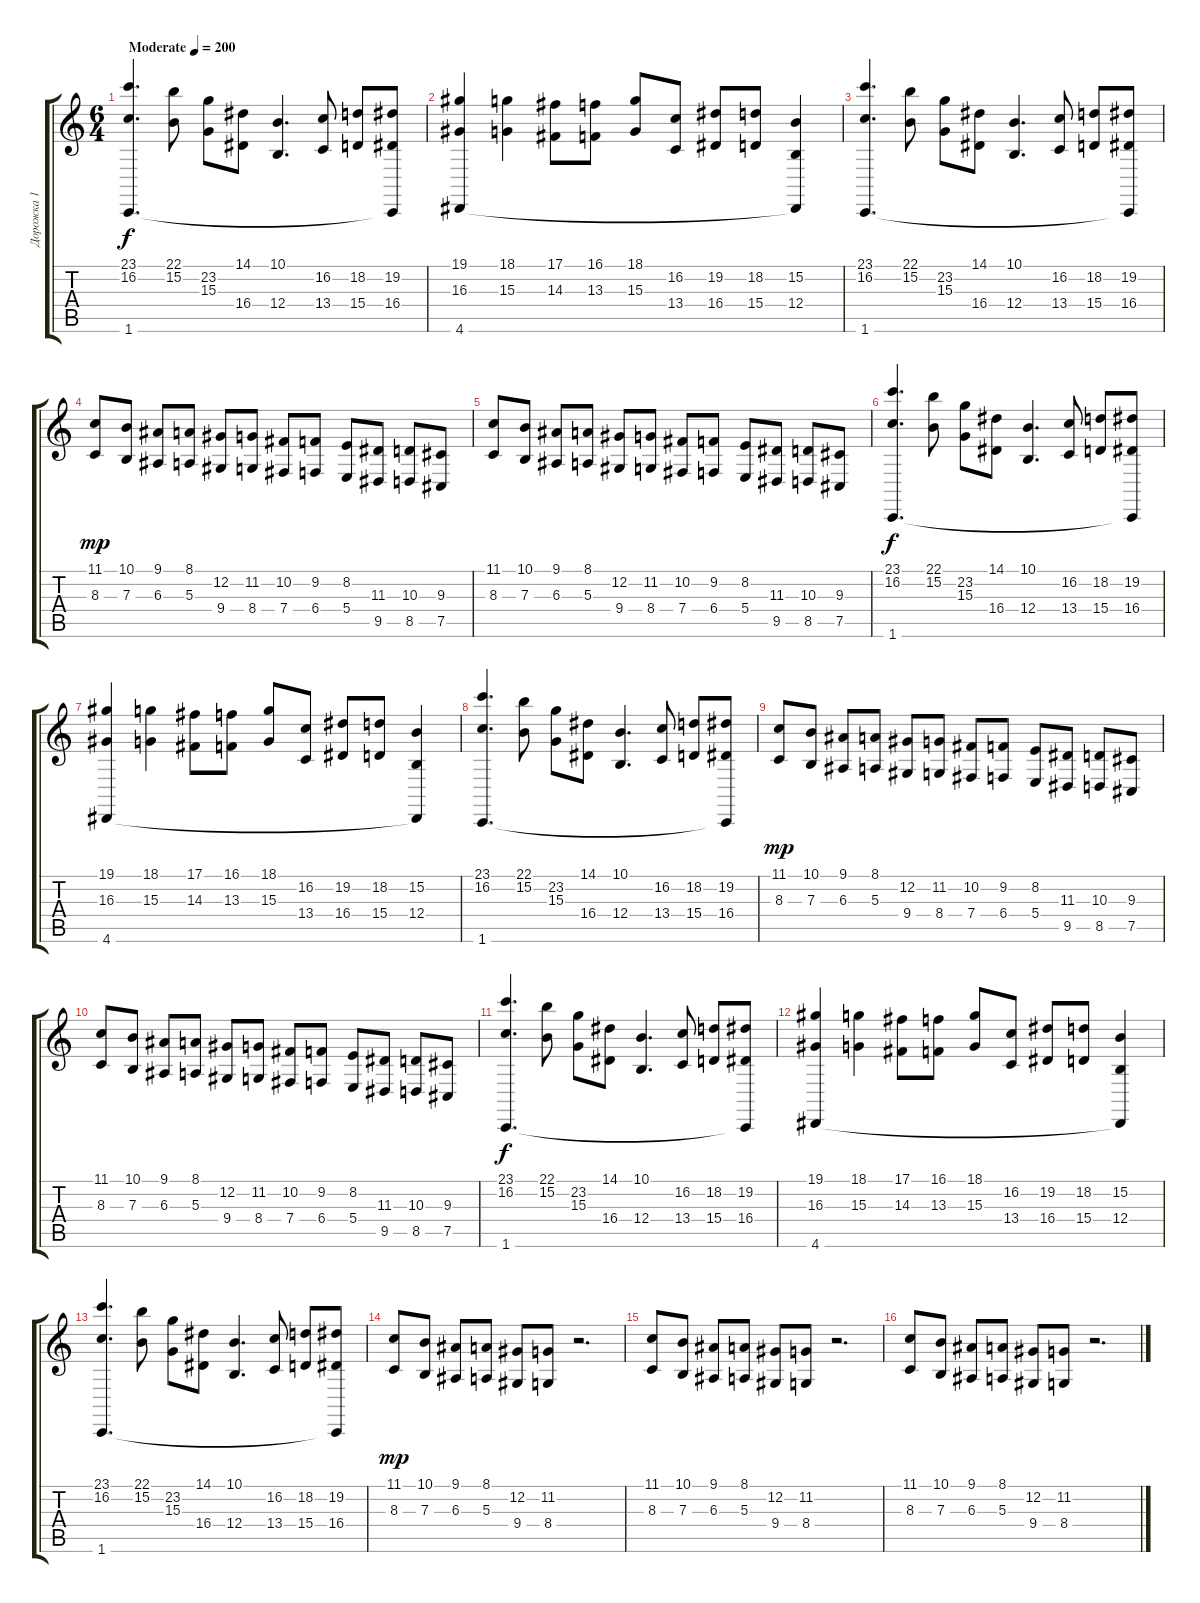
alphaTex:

\track ("Дорожка 1" "Дорожка 1") {instrument stringensemble1}
\staff {score tabs}
\tuning (Db4 Ab3 E3 B2 Gb2 B1) {hide}
\ts (6 4)
\tempo (200 "Moderate")
\clef g2
\ks c
(23.1 16.2 1.6).4{d dy f instrument stringensemble1} (22.1 15.2).8 (23.2 15.3).8 (14.1 16.4).8 (10.1 12.4).4{d} (16.2 13.4).8 (18.2 15.4).8 (19.2 16.4 1.6{t}).8 |
(19.1 16.3 4.6).4 (18.1 15.3).4 (17.1 14.3).8 (16.1 13.3).8 (18.1 15.3).8 (16.2 13.4).8 (19.2 16.4).8 (18.2 15.4).8 (15.2 12.4 4.6{t}).4 |
(23.1 16.2 1.6).4{d} (22.1 15.2).8 (23.2 15.3).8 (14.1 16.4).8 (10.1 12.4).4{d} (16.2 13.4).8 (18.2 15.4).8 (19.2 16.4 1.6{t}).8 |
(11.1 8.3).8{dy mp instrument pad1newage} (10.1 7.3).8 (9.1 6.3).8 (8.1 5.3).8 (12.2 9.4).8 (11.2 8.4).8 (10.2 7.4).8 (9.2 6.4).8 (8.2 5.4).8 (11.3 9.5).8 (10.3 8.5).8 (9.3 7.5).8 |
(11.1 8.3).8{instrument pad1newage} (10.1 7.3).8 (9.1 6.3).8 (8.1 5.3).8 (12.2 9.4).8 (11.2 8.4).8 (10.2 7.4).8 (9.2 6.4).8 (8.2 5.4).8 (11.3 9.5).8 (10.3 8.5).8 (9.3 7.5).8 |
(23.1 16.2 1.6).4{d dy f instrument stringensemble1} (22.1 15.2).8 (23.2 15.3).8 (14.1 16.4).8 (10.1 12.4).4{d} (16.2 13.4).8 (18.2 15.4).8 (19.2 16.4 1.6{t}).8 |
(19.1 16.3 4.6).4 (18.1 15.3).4 (17.1 14.3).8 (16.1 13.3).8 (18.1 15.3).8 (16.2 13.4).8 (19.2 16.4).8 (18.2 15.4).8 (15.2 12.4 4.6{t}).4 |
(23.1 16.2 1.6).4{d} (22.1 15.2).8 (23.2 15.3).8 (14.1 16.4).8 (10.1 12.4).4{d} (16.2 13.4).8 (18.2 15.4).8 (19.2 16.4 1.6{t}).8 |
(11.1 8.3).8{dy mp instrument pad1newage} (10.1 7.3).8 (9.1 6.3).8 (8.1 5.3).8 (12.2 9.4).8 (11.2 8.4).8 (10.2 7.4).8 (9.2 6.4).8 (8.2 5.4).8 (11.3 9.5).8 (10.3 8.5).8 (9.3 7.5).8 |
(11.1 8.3).8{instrument pad1newage} (10.1 7.3).8 (9.1 6.3).8 (8.1 5.3).8 (12.2 9.4).8 (11.2 8.4).8 (10.2 7.4).8 (9.2 6.4).8 (8.2 5.4).8 (11.3 9.5).8 (10.3 8.5).8 (9.3 7.5).8 |
(23.1 16.2 1.6).4{d dy f instrument stringensemble1} (22.1 15.2).8 (23.2 15.3).8 (14.1 16.4).8 (10.1 12.4).4{d} (16.2 13.4).8 (18.2 15.4).8 (19.2 16.4 1.6{t}).8 |
(19.1 16.3 4.6).4 (18.1 15.3).4 (17.1 14.3).8 (16.1 13.3).8 (18.1 15.3).8 (16.2 13.4).8 (19.2 16.4).8 (18.2 15.4).8 (15.2 12.4 4.6{t}).4 |
(23.1 16.2 1.6).4{d} (22.1 15.2).8 (23.2 15.3).8 (14.1 16.4).8 (10.1 12.4).4{d} (16.2 13.4).8 (18.2 15.4).8 (19.2 16.4 1.6{t}).8 |
(11.1 8.3).8{dy mp instrument pad1newage} (10.1 7.3).8 (9.1 6.3).8 (8.1 5.3).8 (12.2 9.4).8 (11.2 8.4).8 r.2{d} |
(11.1 8.3).8{instrument pad1newage} (10.1 7.3).8 (9.1 6.3).8 (8.1 5.3).8 (12.2 9.4).8 (11.2 8.4).8 r.2{d} |
(11.1 8.3).8{instrument pad1newage} (10.1 7.3).8 (9.1 6.3).8 (8.1 5.3).8 (12.2 9.4).8 (11.2 8.4).8 r.2{d}
